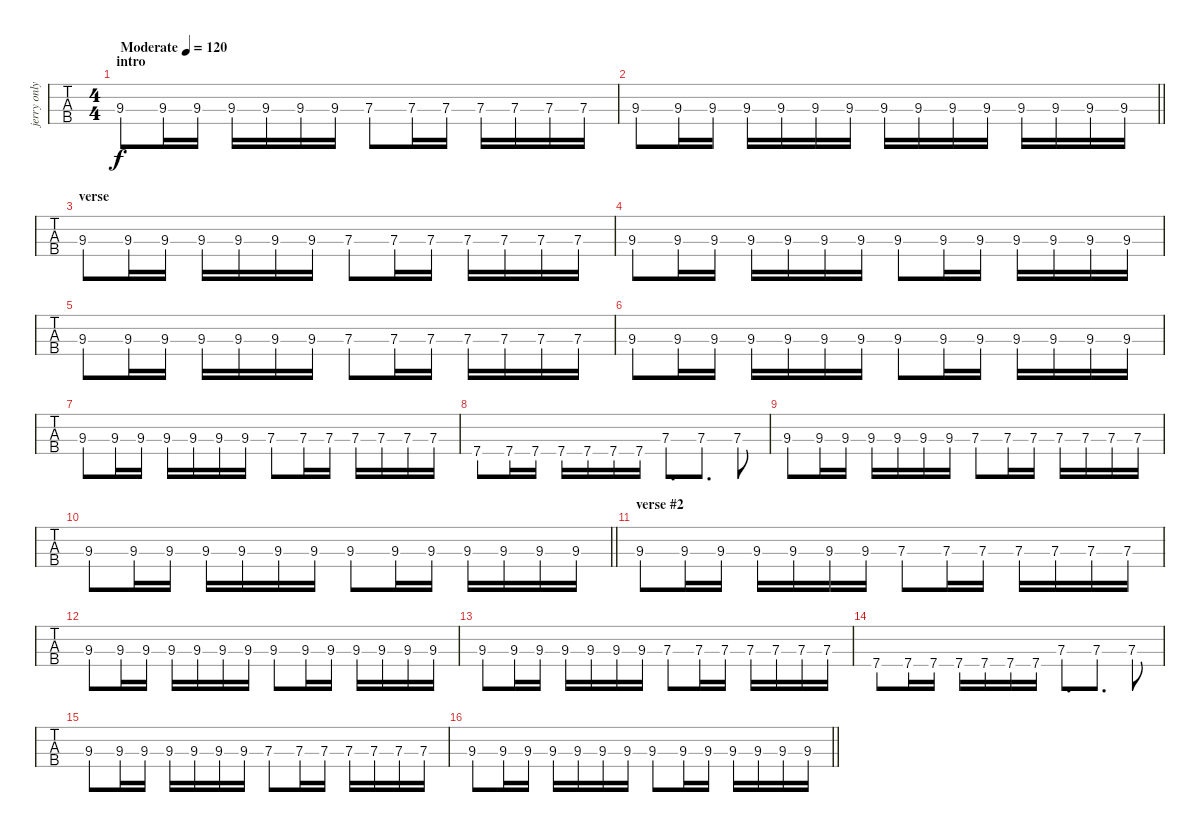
\track ("jerry only: bass" "jerry only") {instrument electricbassfinger}
\staff {tabs}
\tuning (G2 D2 A1 E1) {hide}
\ts (4 4)
\section ("" "intro")
\tempo (120 "Moderate")
\clef f4
\ks c
9.3.8{dy f instrument electricbassfinger} 9.3.16 9.3.16 9.3.16 9.3.16 9.3.16 9.3.16 7.3.8 7.3.16 7.3.16 7.3.16 7.3.16 7.3.16 7.3.16 |
\barLineRight lightlight
9.3.8 9.3.16 9.3.16 9.3.16 9.3.16 9.3.16 9.3.16 9.3.16 9.3.16 9.3.16 9.3.16 9.3.16 9.3.16 9.3.16 9.3.16 |
\section ("" "verse")
9.3.8 9.3.16 9.3.16 9.3.16 9.3.16 9.3.16 9.3.16 7.3.8 7.3.16 7.3.16 7.3.16 7.3.16 7.3.16 7.3.16 |
9.3.8 9.3.16 9.3.16 9.3.16 9.3.16 9.3.16 9.3.16 9.3.8 9.3.16 9.3.16 9.3.16 9.3.16 9.3.16 9.3.16 |
9.3.8 9.3.16 9.3.16 9.3.16 9.3.16 9.3.16 9.3.16 7.3.8 7.3.16 7.3.16 7.3.16 7.3.16 7.3.16 7.3.16 |
9.3.8 9.3.16 9.3.16 9.3.16 9.3.16 9.3.16 9.3.16 9.3.8 9.3.16 9.3.16 9.3.16 9.3.16 9.3.16 9.3.16 |
9.3.8 9.3.16 9.3.16 9.3.16 9.3.16 9.3.16 9.3.16 7.3.8 7.3.16 7.3.16 7.3.16 7.3.16 7.3.16 7.3.16 |
7.4.8 7.4.16 7.4.16 7.4.16 7.4.16 7.4.16 7.4.16 7.3{st}.8{d} 7.3{st}.8{d} 7.3{st}.8 |
9.3.8 9.3.16 9.3.16 9.3.16 9.3.16 9.3.16 9.3.16 7.3.8 7.3.16 7.3.16 7.3.16 7.3.16 7.3.16 7.3.16 |
\barLineRight lightlight
9.3.8 9.3.16 9.3.16 9.3.16 9.3.16 9.3.16 9.3.16 9.3.8 9.3.16 9.3.16 9.3.16 9.3.16 9.3.16 9.3.16 |
\section ("" "verse #2")
9.3.8 9.3.16 9.3.16 9.3.16 9.3.16 9.3.16 9.3.16 7.3.8 7.3.16 7.3.16 7.3.16 7.3.16 7.3.16 7.3.16 |
9.3.8 9.3.16 9.3.16 9.3.16 9.3.16 9.3.16 9.3.16 9.3.8 9.3.16 9.3.16 9.3.16 9.3.16 9.3.16 9.3.16 |
9.3.8 9.3.16 9.3.16 9.3.16 9.3.16 9.3.16 9.3.16 7.3.8 7.3.16 7.3.16 7.3.16 7.3.16 7.3.16 7.3.16 |
7.4.8 7.4.16 7.4.16 7.4.16 7.4.16 7.4.16 7.4.16 7.3{st}.8{d} 7.3{st}.8{d} 7.3{st}.8 |
9.3.8 9.3.16 9.3.16 9.3.16 9.3.16 9.3.16 9.3.16 7.3.8 7.3.16 7.3.16 7.3.16 7.3.16 7.3.16 7.3.16 |
\barLineRight lightlight
9.3.8 9.3.16 9.3.16 9.3.16 9.3.16 9.3.16 9.3.16 9.3.8 9.3.16 9.3.16 9.3.16 9.3.16 9.3.16 9.3.16
